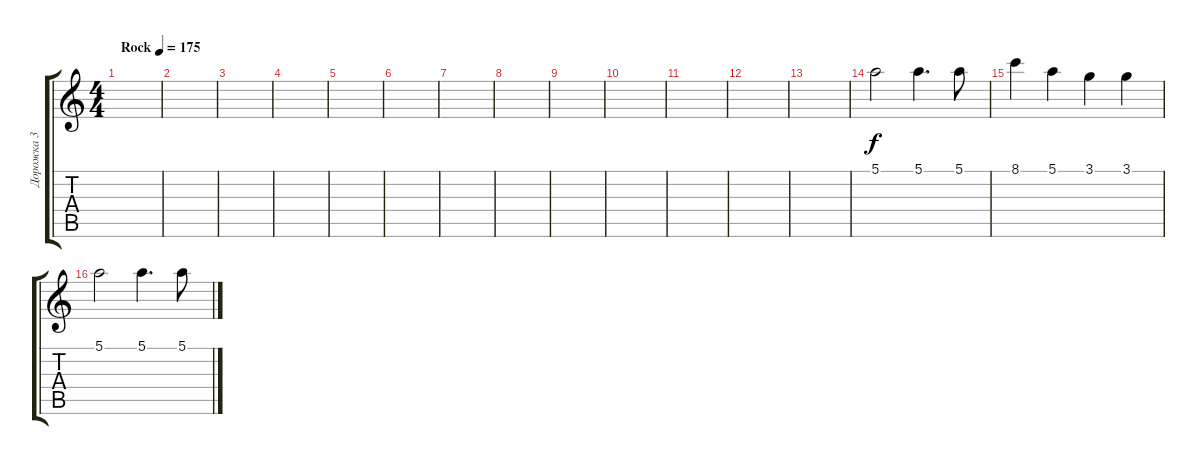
\track ("Дорожка 3" "Дорожка 3") {instrument distortionguitar}
\staff {score tabs}
\tuning (E4 B3 G3 D3 A2 E2) {hide}
\ts (4 4)
\tempo (175 "Rock")
\clef g2
\ks c
|
|
|
|
|
|
|
|
|
|
|
|
|
5.1.2 5.1.4{d} 5.1.8 |
8.1.4 5.1.4 3.1.4 3.1.4 |
5.1.2 5.1.4{d} 5.1.8
